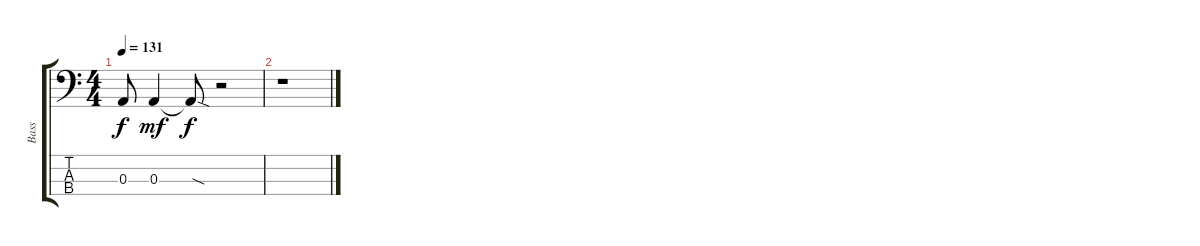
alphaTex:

\track ("Bass" "Bass") {instrument electricbassfinger}
\staff {score tabs}
\tuning (G2 D2 A1 E1) {hide}
\ts (4 4)
\tempo 131
\clef f4
\ks c
0.3{t}.8{dy f} 0.3.4{dy mf} 0.3{sod t}.8{dy f} r.2 |
r.1
